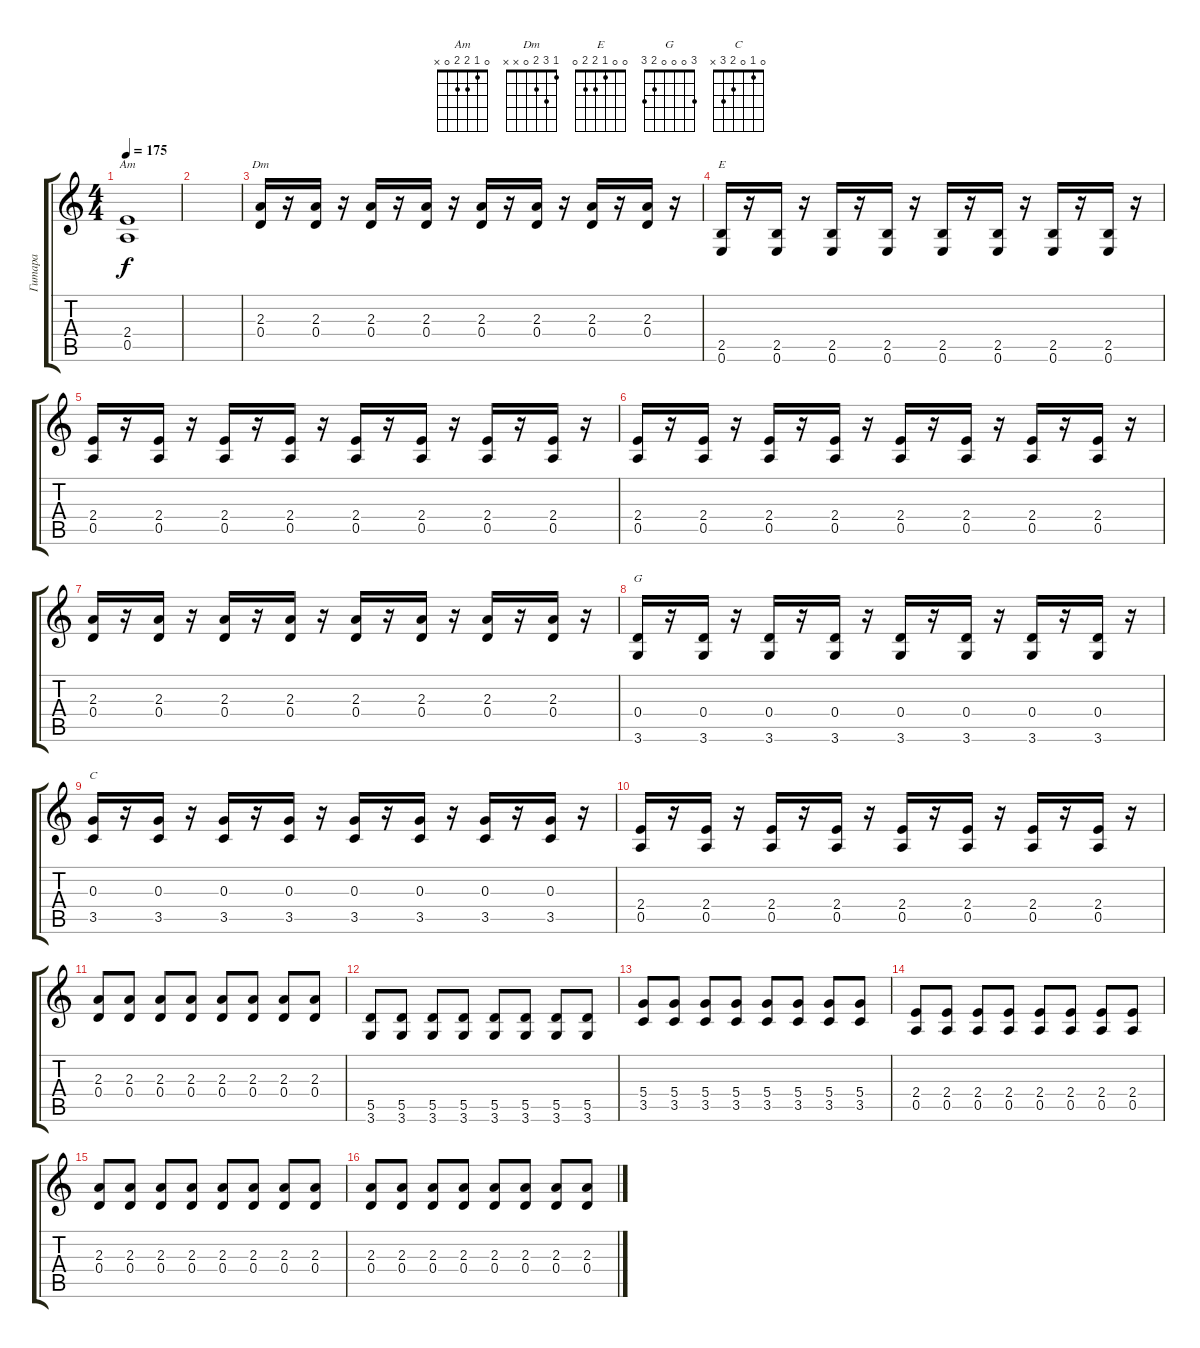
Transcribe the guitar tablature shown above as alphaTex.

\track ("Гитара" "Гитара") {instrument distortionguitar}
\staff {score tabs}
\tuning (E4 B3 G3 D3 A2 E2) {hide}
\chord ("Am" 0 1 2 2 0 x)
\chord ("Dm" 1 3 2 0 x x)
\chord ("E" 0 0 1 2 2 0)
\chord ("G" 3 0 0 0 2 3)
\chord ("C" 0 1 0 2 3 x)
\ts (4 4)
\tempo 175
\clef g2
\ks c
(2.4 0.5).1{ch "Am" dy f} |
|
(2.3 0.4).16{ch "Dm"} r.16 (2.3 0.4).16 r.16 (2.3 0.4).16 r.16 (2.3 0.4).16 r.16 (2.3 0.4).16 r.16 (2.3 0.4).16 r.16 (2.3 0.4).16 r.16 (2.3 0.4).16 r.16 |
(2.5 0.6).16{ch "E"} r.16 (2.5 0.6).16 r.16 (2.5 0.6).16 r.16 (2.5 0.6).16 r.16 (2.5 0.6).16 r.16 (2.5 0.6).16 r.16 (2.5 0.6).16 r.16 (2.5 0.6).16 r.16 |
(2.4 0.5).16 r.16 (2.4 0.5).16 r.16 (2.4 0.5).16 r.16 (2.4 0.5).16 r.16 (2.4 0.5).16 r.16 (2.4 0.5).16 r.16 (2.4 0.5).16 r.16 (2.4 0.5).16 r.16 |
(2.4 0.5).16 r.16 (2.4 0.5).16 r.16 (2.4 0.5).16 r.16 (2.4 0.5).16 r.16 (2.4 0.5).16 r.16 (2.4 0.5).16 r.16 (2.4 0.5).16 r.16 (2.4 0.5).16 r.16 |
(2.3 0.4).16 r.16 (2.3 0.4).16 r.16 (2.3 0.4).16 r.16 (2.3 0.4).16 r.16 (2.3 0.4).16 r.16 (2.3 0.4).16 r.16 (2.3 0.4).16 r.16 (2.3 0.4).16 r.16 |
(0.4 3.6).16{ch "G"} r.16 (0.4 3.6).16 r.16 (0.4 3.6).16 r.16 (0.4 3.6).16 r.16 (0.4 3.6).16 r.16 (0.4 3.6).16 r.16 (0.4 3.6).16 r.16 (0.4 3.6).16 r.16 |
(0.3 3.5).16{ch "C"} r.16 (0.3 3.5).16 r.16 (0.3 3.5).16 r.16 (0.3 3.5).16 r.16 (0.3 3.5).16 r.16 (0.3 3.5).16 r.16 (0.3 3.5).16 r.16 (0.3 3.5).16 r.16 |
(2.4 0.5).16 r.16 (2.4 0.5).16 r.16 (2.4 0.5).16 r.16 (2.4 0.5).16 r.16 (2.4 0.5).16 r.16 (2.4 0.5).16 r.16 (2.4 0.5).16 r.16 (2.4 0.5).16 r.16 |
(2.3 0.4).8 (2.3 0.4).8 (2.3 0.4).8 (2.3 0.4).8 (2.3 0.4).8 (2.3 0.4).8 (2.3 0.4).8 (2.3 0.4).8 |
(5.5 3.6).8 (5.5 3.6).8 (5.5 3.6).8 (5.5 3.6).8 (5.5 3.6).8 (5.5 3.6).8 (5.5 3.6).8 (5.5 3.6).8 |
(5.4 3.5).8 (5.4 3.5).8 (5.4 3.5).8 (5.4 3.5).8 (5.4 3.5).8 (5.4 3.5).8 (5.4 3.5).8 (5.4 3.5).8 |
(2.4 0.5).8 (2.4 0.5).8 (2.4 0.5).8 (2.4 0.5).8 (2.4 0.5).8 (2.4 0.5).8 (2.4 0.5).8 (2.4 0.5).8 |
(2.3 0.4).8 (2.3 0.4).8 (2.3 0.4).8 (2.3 0.4).8 (2.3 0.4).8 (2.3 0.4).8 (2.3 0.4).8 (2.3 0.4).8 |
(2.3 0.4).8 (2.3 0.4).8 (2.3 0.4).8 (2.3 0.4).8 (2.3 0.4).8 (2.3 0.4).8 (2.3 0.4).8 (2.3 0.4).8
